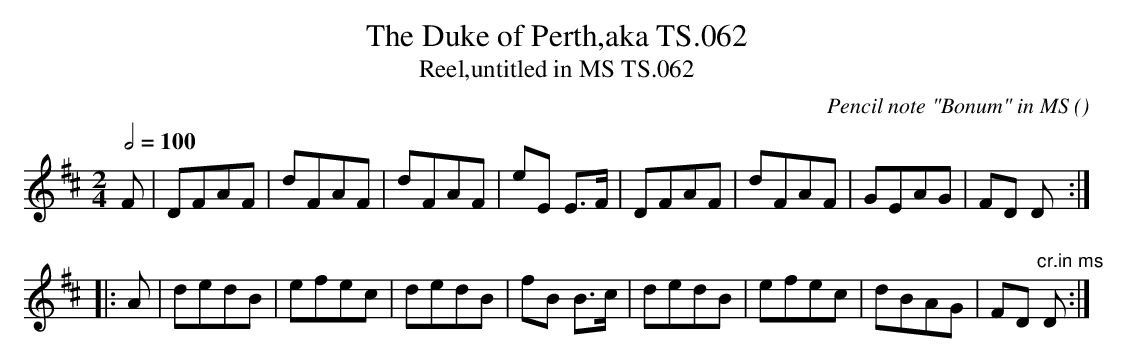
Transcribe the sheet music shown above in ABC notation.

X:1
T:Duke of Perth,aka TS.062, The
T:Reel,untitled in MS TS.062
M:2/4
L:1/8
Q:1/2=100
C:Pencil note "Bonum" in MS
O:
K:D
F|DFAF|dFAF|dFAF|eE E>F|DFAF|dFAF|GEAG|FD D:|
|:A|dedB|efec|dedB|fB B>c|dedB|efec|dBAG|FD "cr.in ms"D:|]
